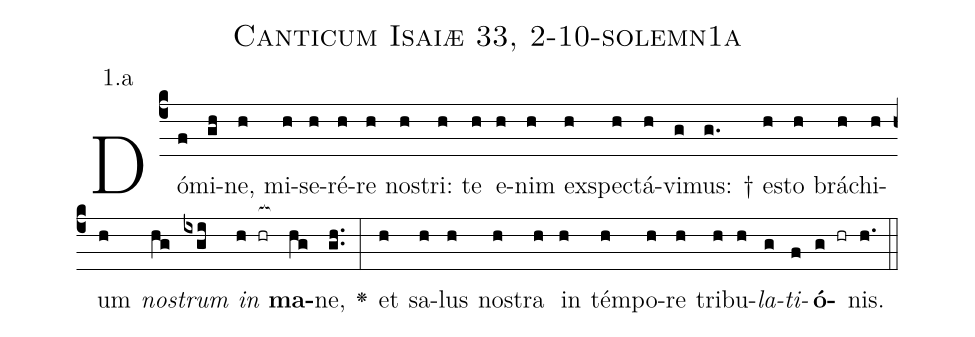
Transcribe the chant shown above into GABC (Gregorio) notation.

name: Canticum Isaiæ 33, 2-10-solemn1a;
annotation: 1.a;
%%
(c4)Dó(f)mi(gh)ne,(h) mi(h)se(h)ré(h)re(h) no(h)stri:(h) te(h) e(h)nim(h) ex(h)spe(h)ctá(h)vi(g)mus: †(g.) e(h)sto(h) brá(h)chi(h)um(h) <i>no</i>(hg)<i>strum</i>(ixgi) <i>in</i>(h hr[ocb:1{]) <b>ma</b>(hg[ocb:0}])ne,(gh..) <v>\greheightstar</v>(:) et(h) sa(h)lus(h) no(h)stra(h) in(h) tém(h)po(h)re(h) tri(h)bu(h)<i>la</i>(g)<i>ti</i>(f)<b>ó</b>(g hr)nis.(h.) (::)


%E(h) u(h) o(g) u(f) a(g) e.(h.) (::)
